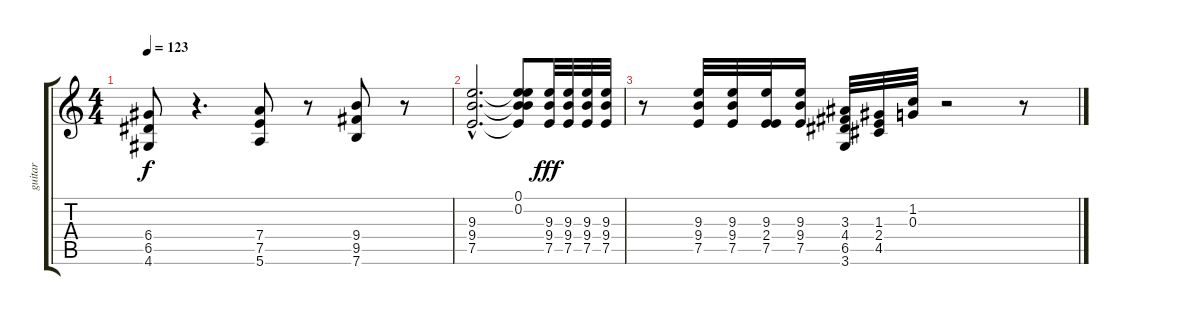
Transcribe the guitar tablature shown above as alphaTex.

\track ("guitar" "guitar") {instrument distortionguitar}
\staff {score tabs}
\tuning (E4 B3 G3 D3 A2 E2) {hide}
\ts (4 4)
\tempo 123
\clef g2
\ks c
(6.4 6.5 4.6).8{dy f} r.4{d} (7.4 7.5 5.6).8 r.8 (9.4 9.5 7.6).8 r.8 |
(9.3{hac} 9.4{hac} 7.5{hac}).2{d} (0.1 0.2 9.3{t} 9.4{t} 7.5{t}).8 (9.3 9.4 7.5).32{dy fff} (9.3 9.4 7.5).32 (9.3 9.4 7.5).32 (9.3 9.4 7.5).32 |
r.8 (9.3 9.4 7.5).32 (9.3 9.4 7.5).32 (9.3 2.4 7.5).32 (9.3 9.4 7.5).16 (3.3 4.4 6.5 3.6).32 (1.3 2.4 4.5).32 (1.2 0.3).32 r.2 r.8
